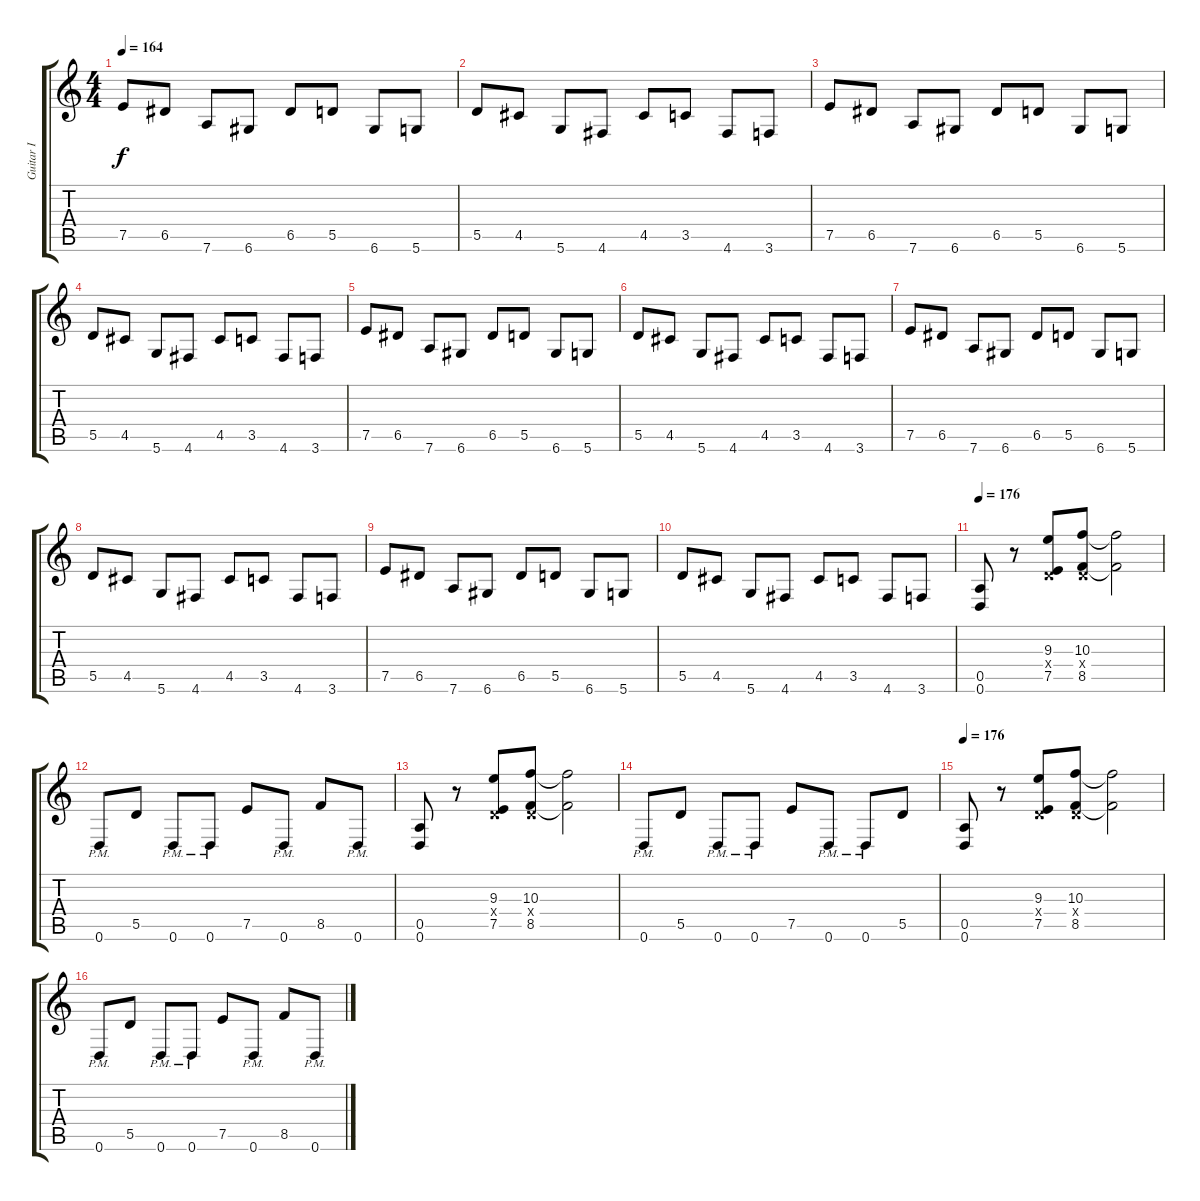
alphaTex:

\track ("Guitar I" "Guitar I") {instrument distortionguitar}
\staff {score tabs}
\tuning (E4 B3 G3 D3 A2 D2) {hide}
\ts (4 4)
\tempo 164
\clef g2
\ks c
7.5.8{dy f} 6.5.8 7.6.8 6.6.8 6.5.8 5.5.8 6.6.8 5.6.8 |
5.5.8 4.5.8 5.6.8 4.6.8 4.5.8 3.5.8 4.6.8 3.6.8 |
7.5.8 6.5.8 7.6.8 6.6.8 6.5.8 5.5.8 6.6.8 5.6.8 |
5.5.8 4.5.8 5.6.8 4.6.8 4.5.8 3.5.8 4.6.8 3.6.8 |
7.5.8 6.5.8 7.6.8 6.6.8 6.5.8 5.5.8 6.6.8 5.6.8 |
5.5.8 4.5.8 5.6.8 4.6.8 4.5.8 3.5.8 4.6.8 3.6.8 |
7.5.8 6.5.8 7.6.8 6.6.8 6.5.8 5.5.8 6.6.8 5.6.8 |
5.5.8 4.5.8 5.6.8 4.6.8 4.5.8 3.5.8 4.6.8 3.6.8 |
7.5.8 6.5.8 7.6.8 6.6.8 6.5.8 5.5.8 6.6.8 5.6.8 |
5.5.8 4.5.8 5.6.8 4.6.8 4.5.8 3.5.8 4.6.8 3.6.8 |
\section ("" "")
\tempo 176
(0.5 0.6).8 r.8 (9.3 0.4{x} 7.5).8 (10.3 0.4{x} 8.5).8 (10.3{t} 8.5{t}).2 |
0.6{pm}.8 5.5.8 0.6{pm}.8 0.6{pm}.8 7.5.8 0.6{pm}.8 8.5.8 0.6{pm}.8 |
(0.5 0.6).8 r.8 (9.3 0.4{x} 7.5).8 (10.3 0.4{x} 8.5).8 (10.3{t} 8.5{t}).2 |
0.6{pm}.8 5.5.8 0.6{pm}.8 0.6{pm}.8 7.5.8 0.6{pm}.8 0.6{pm}.8 5.5.8 |
\tempo 176
(0.5 0.6).8 r.8 (9.3 0.4{x} 7.5).8 (10.3 0.4{x} 8.5).8 (10.3{t} 8.5{t}).2 |
0.6{pm}.8 5.5.8 0.6{pm}.8 0.6{pm}.8 7.5.8 0.6{pm}.8 8.5.8 0.6{pm}.8
